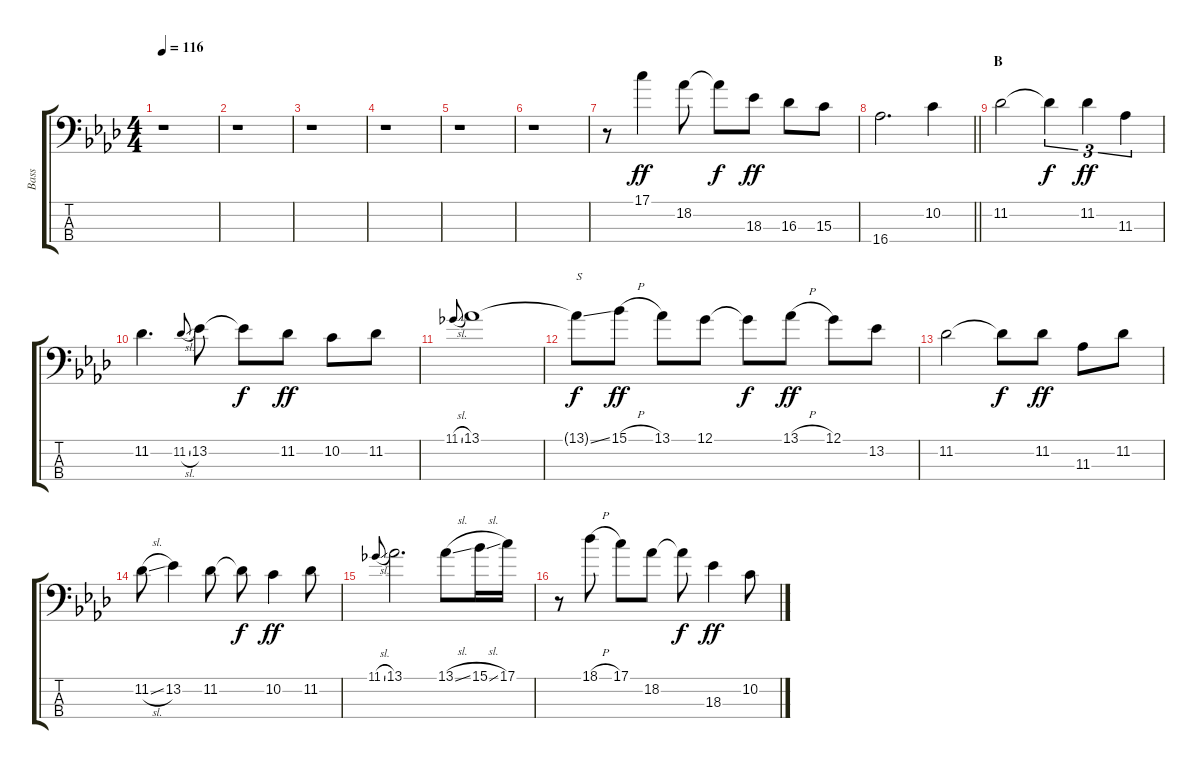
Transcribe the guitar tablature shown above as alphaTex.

\track ("Bass" "Bass") {instrument electricbasspick}
\staff {score tabs}
\tuning (G2 D2 A1 E1) {hide}
\ts (4 4)
\tempo 116
\clef f4
\ks ab
r.1{dy ff} |
r.1 |
r.1 |
r.1 |
r.1 |
r.1 |
r.8 17.1.4 18.2.8 18.2{t}.8{dy f} 18.3.8{dy ff} 16.3.8 15.3.8 |
\barLineRight lightlight
16.4.2{d} 10.2.4 |
\section ("" "B")
11.2.2 11.2{t}.4{tu (3 2) dy f} 11.2.4{tu (3 2) dy ff} 11.3.4{tu (3 2)} |
11.2.4{d} 11.2{sl}.8{gr onbeat} 13.2.8 13.2{t}.8{dy f} 11.2.8{dy ff} 10.2.8 11.2.8 |
11.1{sl}.8{gr onbeat} 13.1.1 |
13.1{ss t}.8{txt "S" dy f} 15.1{h}.8{dy ff} 13.1.8 12.1.8 12.1{t}.8{dy f} 13.1{h}.8{dy ff} 12.1.8 13.2.8 |
11.2.2 11.2{t}.8{dy f} 11.2.8{dy ff} 11.3.8 11.2.8 |
11.2{sl}.8 13.2.4 11.2.8 11.2{t}.8{dy f} 10.2.4{dy ff} 11.2.8 |
11.1{sl}.8{gr onbeat} 13.1.2{d} 13.1{sl}.8 15.1{sl}.16 17.1.16 |
r.8 18.1{h}.8 17.1.8 18.2.8 18.2{t}.8{dy f} 18.3.4{dy ff} 10.2.8
